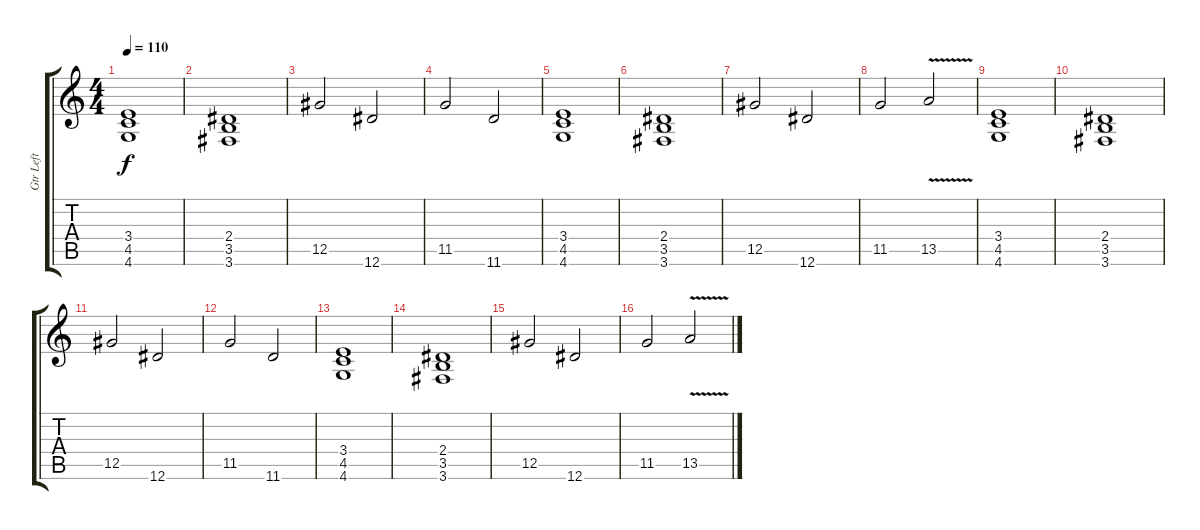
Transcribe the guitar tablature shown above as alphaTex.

\track ("Gtr Left" "Gtr Left") {instrument distortionguitar}
\staff {score tabs}
\tuning (Eb4 Bb3 Gb3 Db3 Ab2 Eb2) {hide}
\ts (4 4)
\tempo 110
\clef g2
\ks c
(3.4 4.5 4.6).1{dy f} |
(2.4 3.5 3.6).1 |
12.5.2 12.6.2 |
11.5.2 11.6.2 |
(3.4 4.5 4.6).1 |
(2.4 3.5 3.6).1 |
12.5.2 12.6.2 |
11.5.2 13.5{v}.2 |
(3.4 4.5 4.6).1 |
(2.4 3.5 3.6).1 |
12.5.2 12.6.2 |
11.5.2 11.6.2 |
(3.4 4.5 4.6).1 |
(2.4 3.5 3.6).1 |
12.5.2 12.6.2 |
11.5.2 13.5{v}.2
